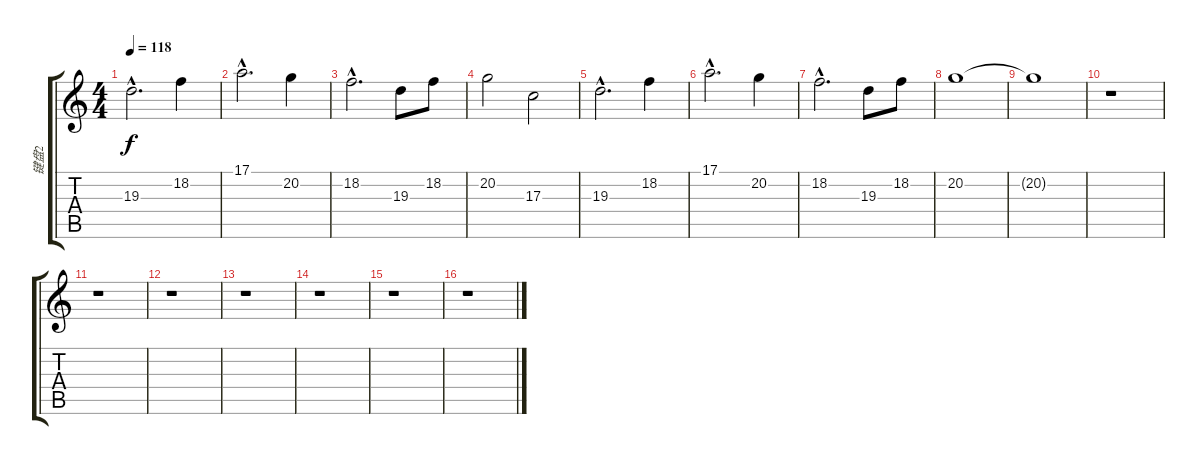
\track ("键盘2" "键盘2") {instrument stringensemble2}
\staff {score tabs}
\tuning (E4 B3 G3 D3 A2 E2) {hide}
\ts (4 4)
\tempo 118
\clef g2
\ks c
19.3{hac}.2{d dy f} 18.2.4 |
17.1{hac}.2{d} 20.2.4 |
18.2{hac}.2{d} 19.3.8 18.2.8 |
20.2.2 17.3.2 |
19.3{hac}.2{d} 18.2.4 |
17.1{hac}.2{d} 20.2.4 |
18.2{hac}.2{d} 19.3.8 18.2.8 |
20.2.1 |
20.2{t}.1 |
r.1 |
r.1 |
r.1 |
r.1 |
r.1 |
r.1 |
r.1
